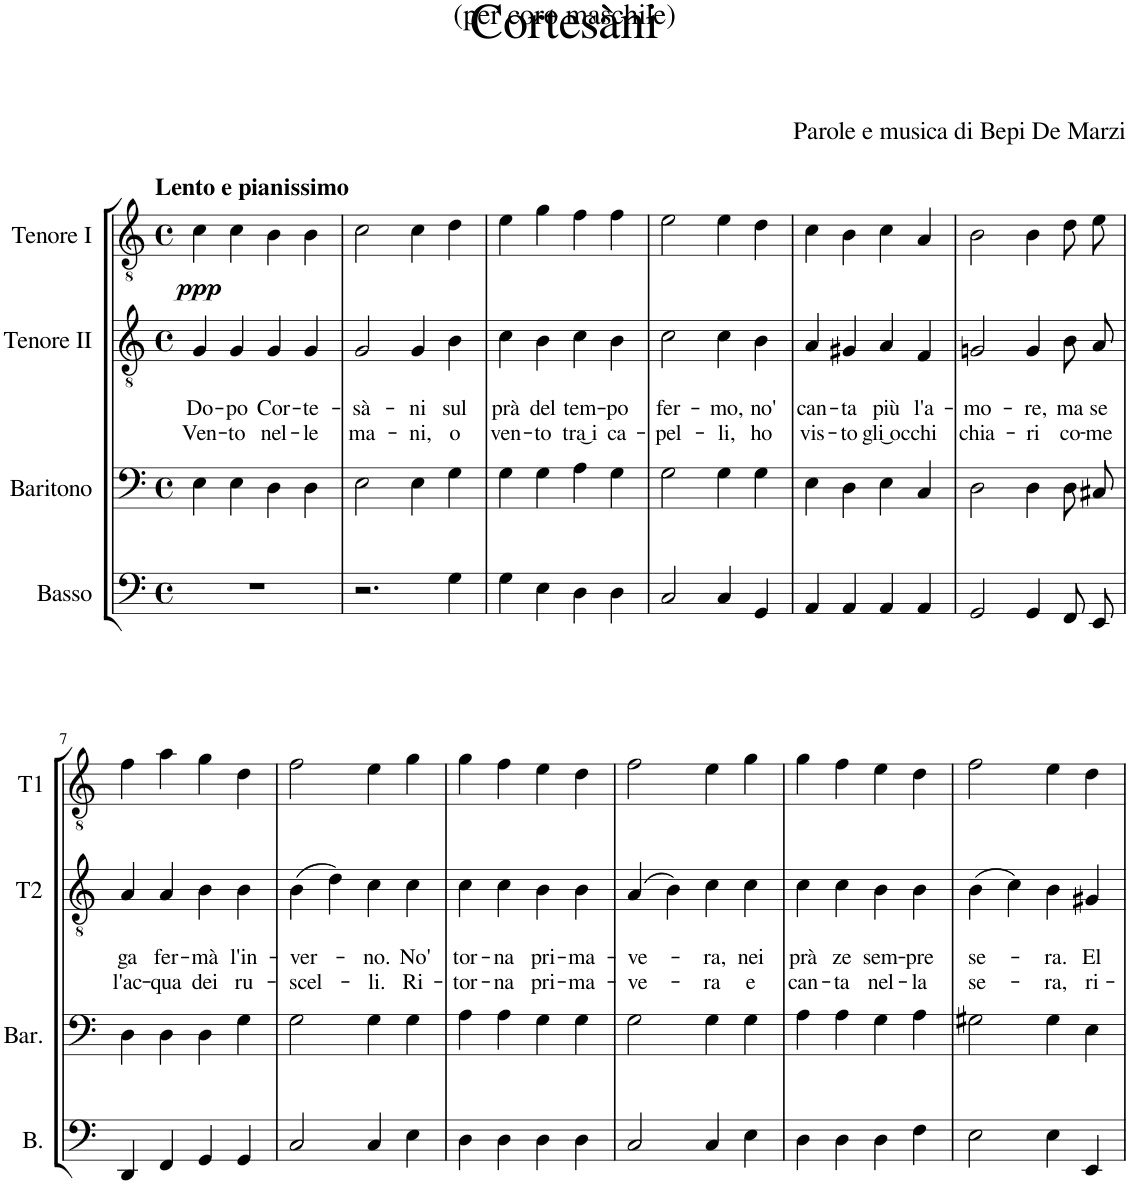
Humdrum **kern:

**kern	**kern	**kern	**text	**text	**text	**kern	**dynam
*part4	*part3	*part2	*part2	*part2	*part2	*part1	*part1
*staff4	*staff3	*staff2	*staff2	*staff2	*staff2	*staff1	*staff1
*I"Basso	*I"Baritono	*I"Tenore II	*	*	*	*I"Tenore I	*
*I'B.	*I'Bar.	*I'T2	*	*	*	*I'T1	*
*clefF4	*clefF4	*clefGv2	*	*	*	*clefGv2	*
*k[]	*k[]	*k[]	*	*	*	*k[]	*
*M4/4	*M4/4	*M4/4	*	*	*	*M4/4	*
*met(c)	*met(c)	*met(c)	*	*	*	*met(c)	*
=1	=1	=1	=1	=1	=1	=1	=1
!	!	!	!	!	!	!LO:TX:a:B:t=Lento e pianissimo	!
!	!	!	!	!LO:LY:b	!LO:LY:b	!	!LO:DY:b
1r	4E\	4G/	.	Do-	Ven-	4c\	ppp
!	!	!	!	!LO:LY:b	!LO:LY:b	!	!
.	4E\	4G/	.	-po	-to	4c\	.
!	!	!	!	!LO:LY:b	!LO:LY:b	!	!
.	4D\	4G/	.	Cor-	nel-	4B\	.
!	!	!	!	!LO:LY:b	!LO:LY:b	!	!
.	4D\	4G/	.	-te-	-le	4B\	.
=2	=2	=2	=2	=2	=2	=2	=2
!	!	!	!	!LO:LY:b	!LO:LY:b	!	!
2.r	2E\	2G/	.	-sà-	ma-	2c\	.
!	!	!	!	!LO:LY:b	!LO:LY:b	!	!
.	4E\	4G/	.	-ni	-ni,	4c\	.
!	!	!	!	!LO:LY:b	!LO:LY:b	!	!
4G\	4G\	4B\	.	sul	o	4d\	.
=3	=3	=3	=3	=3	=3	=3	=3
!	!	!	!	!LO:LY:b	!LO:LY:b	!	!
4G\	4G\	4c\	.	prà	ven-	4e\	.
!	!	!	!	!LO:LY:b	!LO:LY:b	!	!
4E\	4G\	4B\	.	del	-to	4g\	.
!	!	!	!	!LO:LY:b	!LO:LY:b	!	!
4D\	4A\	4c\	.	tem-	tra͜ i	4f\	.
!	!	!	!	!LO:LY:b	!LO:LY:b	!	!
4D\	4G\	4B\	.	-po	ca-	4f\	.
=4	=4	=4	=4	=4	=4	=4	=4
!	!	!	!	!LO:LY:b	!LO:LY:b	!	!
2C/	2G\	2c\	.	fer-	-pel-	2e\	.
!	!	!	!	!LO:LY:b	!LO:LY:b	!	!
4C/	4G\	4c\	.	-mo,	-li,	4e\	.
!	!	!	!	!LO:LY:b	!LO:LY:b	!	!
4GG/	4G\	4B\	.	no'	ho	4d\	.
=5	=5	=5	=5	=5	=5	=5	=5
!	!	!	!	!LO:LY:b	!LO:LY:b	!	!
4AA/	4E\	4A/	.	can-	vis-	4c\	.
!	!	!	!	!LO:LY:b	!LO:LY:b	!	!
4AA/	4D\	4G#X/	.	-ta	-to	4B\	.
!	!	!	!	!LO:LY:b	!LO:LY:b	!	!
4AA/	4E\	4A/	.	più	gli͜ oc-	4c\	.
!	!	!	!	!LO:LY:b	!LO:LY:b	!	!
4AA/	4C/	4F/	.	l'a-	-chi	4A/	.
=6	=6	=6	=6	=6	=6	=6	=6
!	!	!	!	!LO:LY:b	!LO:LY:b	!	!
2GG/	2D\	2Gn/	.	-mo-	chia-	2B\	.
!	!	!	!	!LO:LY:b	!LO:LY:b	!	!
4GG/	4D\	4G/	.	-re,	-ri	4B\	.
!	!	!	!	!LO:LY:b	!LO:LY:b	!	!
8FF/L	8D/L	8B/L	.	ma	co-	8d\L	.
!	!	!	!	!LO:LY:b	!LO:LY:b	!	!
8EE/J	8C#X/J	8A/J	.	se	-me	8e\J	.
!!LO:LB:g=z
=7	=7	=7	=7	=7	=7	=7	=7
!	!	!	!	!LO:LY:b	!LO:LY:b	!	!
4DD/	4D\	4A/	.	ga	l'ac-	4f\	.
!	!	!	!	!LO:LY:b	!LO:LY:b	!	!
4FF/	4D\	4A/	.	fer-	-qua	4a\	.
!	!	!	!	!LO:LY:b	!LO:LY:b	!	!
4GG/	4D\	4B\	.	-mà	dei	4g\	.
!	!	!	!	!LO:LY:b	!LO:LY:b	!	!
4GG/	4G\	4B\	.	l'in-	ru-	4d\	.
=8	=8	=8	=8	=8	=8	=8	=8
!	!	!	!	!LO:LY:b	!LO:LY:b	!	!
2C/	2G\	(4B\	.	-ver-	-scel-	2f\	.
.	.	4d\)	.	.	.	.	.
!	!	!	!	!LO:LY:b	!LO:LY:b	!	!
4C/	4G\	4c\	.	-no.	-li.	4e\	.
!	!	!	!	!LO:LY:b	!LO:LY:b	!	!
4E\	4G\	4c\	.	No'	Ri-	4g\	.
=9	=9	=9	=9	=9	=9	=9	=9
!	!	!	!	!LO:LY:b	!LO:LY:b	!	!
4D\	4A\	4c\	.	tor-	-tor-	4g\	.
!	!	!	!	!LO:LY:b	!LO:LY:b	!	!
4D\	4A\	4c\	.	-na	-na	4f\	.
!	!	!	!	!LO:LY:b	!LO:LY:b	!	!
4D\	4G\	4B\	.	pri-	pri-	4e\	.
!	!	!	!	!LO:LY:b	!LO:LY:b	!	!
4D\	4G\	4B\	.	-ma-	-ma-	4d\	.
=10	=10	=10	=10	=10	=10	=10	=10
!	!	!	!	!LO:LY:b	!LO:LY:b	!	!
2C/	2G\	(4A/	.	-ve-	-ve-	2f\	.
.	.	4B\)	.	.	.	.	.
!	!	!	!	!LO:LY:b	!LO:LY:b	!	!
4C/	4G\	4c\	.	-ra,	-ra	4e\	.
!	!	!	!	!LO:LY:b	!LO:LY:b	!	!
4E\	4G\	4c\	.	nei	e	4g\	.
=11	=11	=11	=11	=11	=11	=11	=11
!	!	!	!	!LO:LY:b	!LO:LY:b	!	!
4D\	4A\	4c\	.	prà	can-	4g\	.
!	!	!	!	!LO:LY:b	!LO:LY:b	!	!
4D\	4A\	4c\	.	ze	-ta	4f\	.
!	!	!	!	!LO:LY:b	!LO:LY:b	!	!
4D\	4G\	4B\	.	sem-	nel-	4e\	.
!	!	!	!	!LO:LY:b	!LO:LY:b	!	!
4F\	4A\	4B\	.	-pre	-la	4d\	.
=12	=12	=12	=12	=12	=12	=12	=12
!	!	!	!	!LO:LY:b	!LO:LY:b	!	!
2E\	2G#X\	(4B\	.	se-	se-	2f\	.
.	.	4c\)	.	.	.	.	.
!	!	!	!	!LO:LY:b	!LO:LY:b	!	!
4E\	4G#\	4B\	.	-ra.	-ra,	4e\	.
!	!	!	!	!LO:LY:b	!LO:LY:b	!	!
4EE/	4E\	4G#X/	.	El	ri-	4d\	.
=	=	=	=	=	=	=	=
*-	*-	*-	*-	*-	*-	*-	*-
